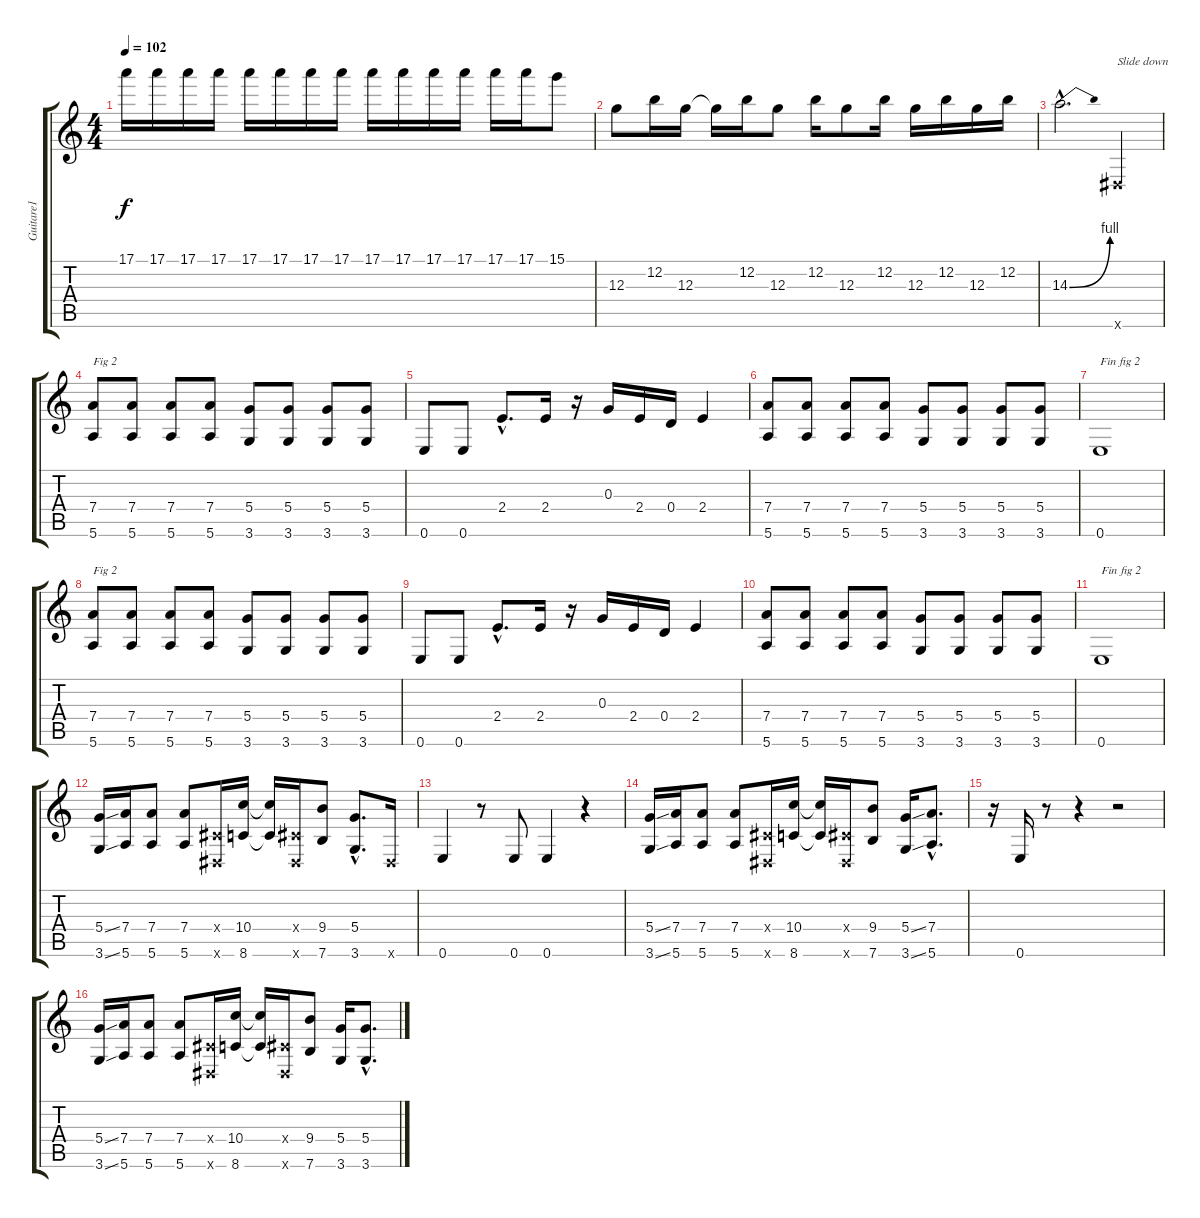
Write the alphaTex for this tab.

\track ("Guitare1" "Guitare1") {instrument distortionguitar}
\staff {score tabs}
\tuning (E4 B3 G3 D3 A2 E2) {hide}
\ts (4 4)
\tempo 102
\clef g2
\ks c
17.1.16{dy f} 17.1.16 17.1.16 17.1.16 17.1.16 17.1.16 17.1.16 17.1.16 17.1.16 17.1.16 17.1.16 17.1.16 17.1.16 17.1.16 15.1.8 |
12.3.8 12.2.16 12.3.16 12.3{t}.16 12.2.16 12.3.8 12.2.16 12.3.8 12.2.16 12.3.16 12.2.16 12.3.16 12.2.16 |
14.3{be (bend 0 0 60 4) hac}.2{d} -1.6{x}.4{txt "Slide down"} |
(7.4 5.6).8{txt "Fig 2" volume 10} (7.4 5.6).8 (7.4 5.6).8 (7.4 5.6).8 (5.4 3.6).8 (5.4 3.6).8 (5.4 3.6).8 (5.4 3.6).8 |
0.6.8 0.6.8 2.4{hac}.8{d} 2.4.16 r.16 0.3.16 2.4.16 0.4.16 2.4.4 |
(7.4 5.6).8 (7.4 5.6).8 (7.4 5.6).8 (7.4 5.6).8 (5.4 3.6).8 (5.4 3.6).8 (5.4 3.6).8 (5.4 3.6).8 |
0.6.1{txt "Fin fig 2"} |
(7.4 5.6).8{txt "Fig 2"} (7.4 5.6).8 (7.4 5.6).8 (7.4 5.6).8 (5.4 3.6).8 (5.4 3.6).8 (5.4 3.6).8 (5.4 3.6).8 |
0.6.8 0.6.8 2.4{hac}.8{d} 2.4.16 r.16 0.3.16 2.4.16 0.4.16 2.4.4 |
(7.4 5.6).8 (7.4 5.6).8 (7.4 5.6).8 (7.4 5.6).8 (5.4 3.6).8 (5.4 3.6).8 (5.4 3.6).8 (5.4 3.6).8 |
0.6.1{txt "Fin fig 2"} |
(5.4{ss} 3.6{ss}).16{volume 12} (7.4 5.6).16 (7.4 5.6).8 (7.4 5.6).8 (-1.4{x} -1.6{x}).16 (10.4 8.6).16 (10.4{t} 8.6{t}).16 (-1.4{x} -1.6{x}).16 (9.4 7.6).8 (5.4{hac} 3.6{hac}).8{d} -1.6{x}.16 |
0.6.4 r.8 0.6.8 0.6.4 r.4 |
(5.4{ss} 3.6{ss}).16 (7.4 5.6).16 (7.4 5.6).8 (7.4 5.6).8 (-1.4{x} -1.6{x}).16 (10.4 8.6).16 (10.4{t} 8.6{t}).16 (-1.4{x} -1.6{x}).16 (9.4 7.6).8 (5.4{ss} 3.6{ss}).16 (7.4{hac} 5.6{hac}).8{d} |
r.16 0.6.16 r.8 r.4 r.2 |
(5.4{ss} 3.6{ss}).16 (7.4 5.6).16 (7.4 5.6).8 (7.4 5.6).8 (-1.4{x} -1.6{x}).16 (10.4 8.6).16 (10.4{t} 8.6{t}).16 (-1.4{x} -1.6{x}).16 (9.4 7.6).8 (5.4 3.6).16 (5.4{hac} 3.6{hac}).8{d}
